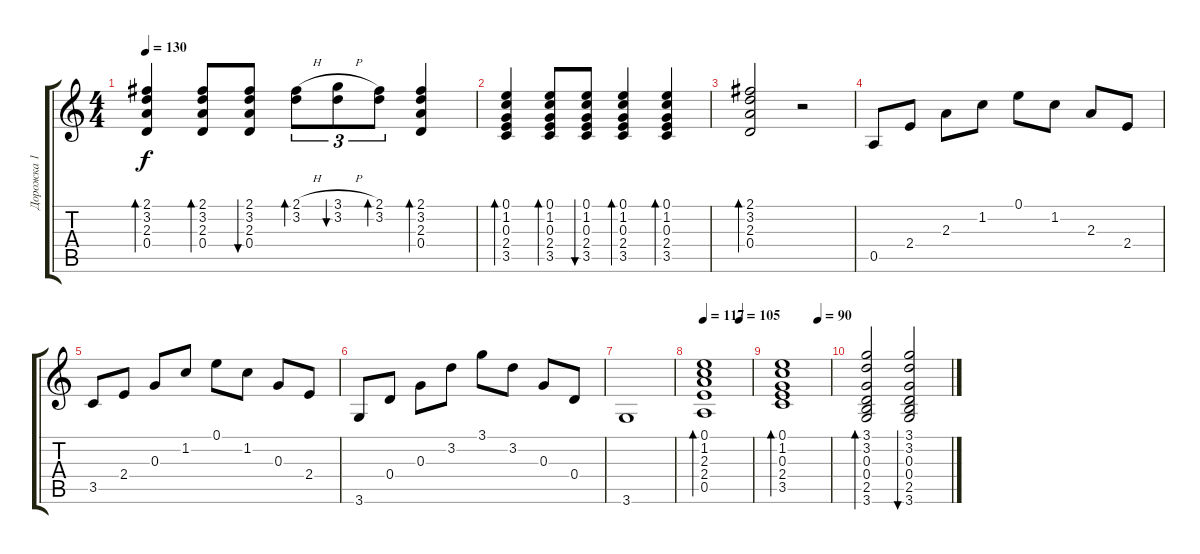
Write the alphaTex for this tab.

\track ("Дорожка 1" "Дорожка 1") {instrument acousticguitarsteel}
\staff {score tabs}
\tuning (E4 B3 G3 D3 A2 E2) {hide}
\ts (4 4)
\tempo 130
\clef g2
\ks c
(2.1 3.2 2.3 0.4).4{bd 120 dy f} (2.1 3.2 2.3 0.4).8{bd 120} (2.1 3.2 2.3 0.4).8{bu 120} (2.1{h} 3.2).8{tu (3 2) bd 120} (3.1{h} 3.2).8{tu (3 2) bu 120} (2.1 3.2).8{tu (3 2) bd 120} (2.1 3.2 2.3 0.4).4{bd 120} |
(0.1 1.2 0.3 2.4 3.5).4{bd 120} (0.1 1.2 0.3 2.4 3.5).8{bd 120} (0.1 1.2 0.3 2.4 3.5).8{bu 120} (0.1 1.2 0.3 2.4 3.5).4{bd 120} (0.1 1.2 0.3 2.4 3.5).4{bd 120} |
(2.1 3.2 2.3 0.4).2{bd 240} r.2 |
0.5.8 2.4.8 2.3.8 1.2.8 0.1.8 1.2.8 2.3.8 2.4.8 |
3.5.8 2.4.8 0.3.8 1.2.8 0.1.8 1.2.8 0.3.8 2.4.8 |
3.6.8 0.4.8 0.3.8 3.2.8 3.1.8 3.2.8 0.3.8 0.4.8 |
3.6.1 |
\tempo 117
\tempo (105 0.75)
(0.1 1.2 2.3 2.4 0.5).1{bd 240} |
\tempo (90 0.75)
(0.1 1.2 0.3 2.4 3.5).1{bd 240} |
(3.1 3.2 0.3 0.4 2.5 3.6).2{bd 480} (3.1 3.2 0.3 0.4 2.5 3.6).2{bu 480}
